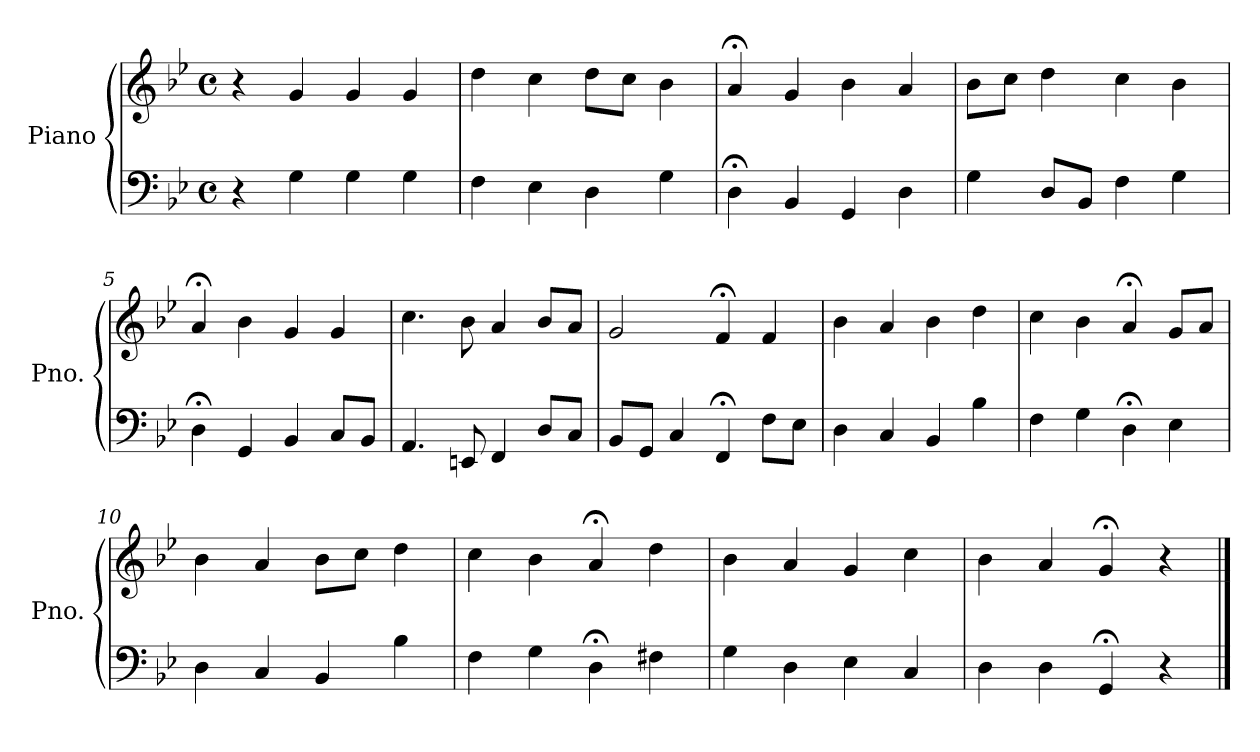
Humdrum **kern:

**kern	**kern
*part1	*part1
*staff2	*staff1
*I"Piano	*
*I'Pno.	*
*clefF4	*clefG2
*k[b-e-]	*k[b-e-]
*M4/4	*M4/4
*met(c)	*met(c)
=1	=1
4r	4r
4G\	4g/
4G\	4g/
4G\	4g/
=2	=2
4F\	4dd\
4E-\	4cc\
4D\	8dd\L
.	8cc\J
4G\	4b-\
=3	=3
4D;<\	4a;</
4BB-/	4g/
4GG/	4b-\
4D\	4a/
=4	=4
4G\	8b-\L
.	8cc\J
8D/L	4dd\
8BB-/J	.
4F\	4cc\
4G\	4b-\
=5	=5
4D;<\	4a;</
4GG/	4b-\
4BB-/	4g/
8C/L	4g/
8BB-/J	.
=6	=6
4.AA/	4.cc\
8EEn/	8b-\
4FF/	4a/
8D/L	8b-/L
8C/J	8a/J
!!LO:LB:g=z
=7	=7
8BB-/L	2g/
8GG/J	.
4C/	.
4FF;</	4f;</
8F\L	4f/
8E-\J	.
=8	=8
4D\	4b-\
4C/	4a/
4BB-/	4b-\
4B-\	4dd\
=9	=9
4F\	4cc\
4G\	4b-\
4D;<\	4a;</
4E-\	8g/L
.	8a/J
=10	=10
4D\	4b-\
4C/	4a/
4BB-/	8b-\L
.	8cc\J
4B-\	4dd\
=11	=11
4F\	4cc\
4G\	4b-\
4D;<\	4a;</
4F#X\	4dd\
=12	=12
4G\	4b-\
4D\	4a/
4E-\	4g/
4C/	4cc\
=13	=13
4D\	4b-\
4D\	4a/
4GG;</	4g;</
4r	4r
==	==
*-	*-
